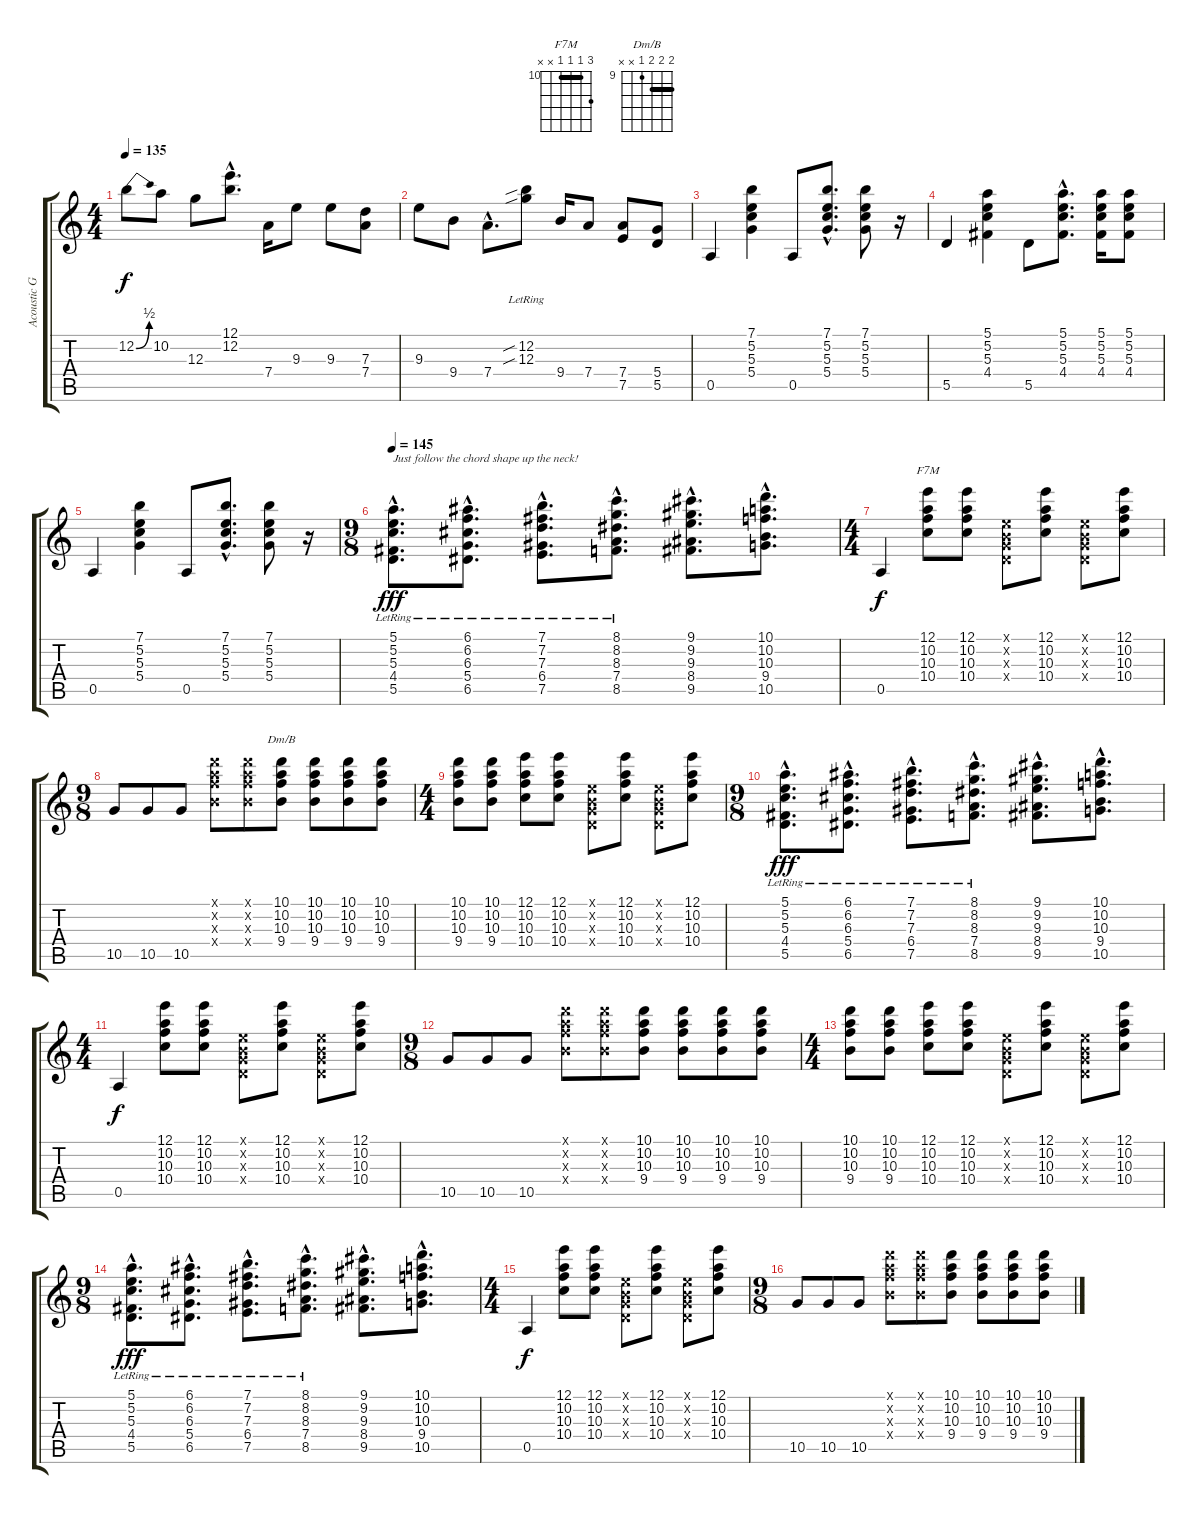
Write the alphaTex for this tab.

\track ("Acoustic Guitar" "Acoustic G") {instrument acousticguitarsteel}
\staff {score tabs}
\tuning (E4 B3 G3 D3 A2 E2) {hide}
\chord ("F7M" 12 10 10 10 x x) {firstfret 10 barre 10}
\chord ("Dm/B" 10 10 10 9 x x) {firstfret 9 barre 10}
\ts (4 4)
\tempo 135
\clef g2
\ks c
12.2{be (bend 0 0 60 2)}.8{dy f} 10.2.8 12.3.8 (12.1{hac} 12.2{hac}).8{d} 7.4.16 9.3.8 9.3.8 (7.3 7.4).8 |
9.3.8 9.4.8 7.4{hac}.8{d} (12.2{sib} 12.3{sib lr}).8 9.4.16 7.4.8 (7.4 7.5).8 (5.4 5.5).8 |
0.5.4 (7.1 5.2 5.3 5.4).4 0.5.8 (7.1{hac} 5.2{hac} 5.3{hac} 5.4{hac}).8{d} (7.1 5.2 5.3 5.4).8 r.16 |
5.5.4 (5.1 5.2 5.3 4.4).4 5.5.8 (5.1{hac} 5.2{hac} 5.3{hac} 4.4{hac}).8{d} (5.1 5.2 5.3 4.4).16 (5.1 5.2 5.3 4.4).8 |
0.5.4 (7.1 5.2 5.3 5.4).4 0.5.8 (7.1{hac} 5.2{hac} 5.3{hac} 5.4{hac}).8{d} (7.1 5.2 5.3 5.4).8 r.16 |
\ts (9 8)
\tempo 145
(5.1{hac lr} 5.2{hac} 5.3{hac} 4.4{hac} 5.5{hac}).8{d txt "Just follow the chord shape up the neck!" dy fff} (6.1{hac lr} 6.2{hac} 6.3{hac} 5.4{hac} 6.5{hac}).8{d} (7.1{hac lr} 7.2{hac} 7.3{hac} 6.4{hac} 7.5{hac}).8{d} (8.1{hac lr} 8.2{hac} 8.3{hac} 7.4{hac} 8.5{hac}).8{d} (9.1{hac} 9.2{hac} 9.3{hac} 8.4{hac} 9.5{hac}).8{d} (10.1{hac} 10.2{hac} 10.3{hac} 9.4{hac} 10.5{hac}).8{d} |
\ts (4 4)
0.5.4{dy f} (12.1 10.2 10.3 10.4).8{ch "F7M"} (12.1 10.2 10.3 10.4).8 (0.1{x} 0.2{x} 0.3{x} 0.4{x}).8 (12.1 10.2 10.3 10.4).8 (0.1{x} 0.2{x} 0.3{x} 0.4{x}).8 (12.1 10.2 10.3 10.4).8 |
\ts (9 8)
10.5.8 10.5.8 10.5.8 (10.1{x} 10.2{x} 10.3{x} 9.4{x}).8 (10.1{x} 10.2{x} 10.3{x} 9.4{x}).8 (10.1 10.2 10.3 9.4).8{ch "Dm/B"} (10.1 10.2 10.3 9.4).8 (10.1 10.2 10.3 9.4).8 (10.1 10.2 10.3 9.4).8 |
\ts (4 4)
(10.1 10.2 10.3 9.4).8 (10.1 10.2 10.3 9.4).8 (12.1 10.2 10.3 10.4).8 (12.1 10.2 10.3 10.4).8 (0.1{x} 0.2{x} 0.3{x} 0.4{x}).8 (12.1 10.2 10.3 10.4).8 (0.1{x} 0.2{x} 0.3{x} 0.4{x}).8 (12.1 10.2 10.3 10.4).8 |
\ts (9 8)
(5.1{hac lr} 5.2{hac} 5.3{hac} 4.4{hac} 5.5{hac}).8{d dy fff} (6.1{hac lr} 6.2{hac} 6.3{hac} 5.4{hac} 6.5{hac}).8{d} (7.1{hac lr} 7.2{hac} 7.3{hac} 6.4{hac} 7.5{hac}).8{d} (8.1{hac lr} 8.2{hac} 8.3{hac} 7.4{hac} 8.5{hac}).8{d} (9.1{hac} 9.2{hac} 9.3{hac} 8.4{hac} 9.5{hac}).8{d} (10.1{hac} 10.2{hac} 10.3{hac} 9.4{hac} 10.5{hac}).8{d} |
\ts (4 4)
0.5.4{dy f} (12.1 10.2 10.3 10.4).8 (12.1 10.2 10.3 10.4).8 (0.1{x} 0.2{x} 0.3{x} 0.4{x}).8 (12.1 10.2 10.3 10.4).8 (0.1{x} 0.2{x} 0.3{x} 0.4{x}).8 (12.1 10.2 10.3 10.4).8 |
\ts (9 8)
10.5.8 10.5.8 10.5.8 (10.1{x} 10.2{x} 10.3{x} 9.4{x}).8 (10.1{x} 10.2{x} 10.3{x} 9.4{x}).8 (10.1 10.2 10.3 9.4).8 (10.1 10.2 10.3 9.4).8 (10.1 10.2 10.3 9.4).8 (10.1 10.2 10.3 9.4).8 |
\ts (4 4)
(10.1 10.2 10.3 9.4).8 (10.1 10.2 10.3 9.4).8 (12.1 10.2 10.3 10.4).8 (12.1 10.2 10.3 10.4).8 (0.1{x} 0.2{x} 0.3{x} 0.4{x}).8 (12.1 10.2 10.3 10.4).8 (0.1{x} 0.2{x} 0.3{x} 0.4{x}).8 (12.1 10.2 10.3 10.4).8 |
\ts (9 8)
(5.1{hac lr} 5.2{hac} 5.3{hac} 4.4{hac} 5.5{hac}).8{d dy fff} (6.1{hac lr} 6.2{hac} 6.3{hac} 5.4{hac} 6.5{hac}).8{d} (7.1{hac lr} 7.2{hac} 7.3{hac} 6.4{hac} 7.5{hac}).8{d} (8.1{hac lr} 8.2{hac} 8.3{hac} 7.4{hac} 8.5{hac}).8{d} (9.1{hac} 9.2{hac} 9.3{hac} 8.4{hac} 9.5{hac}).8{d} (10.1{hac} 10.2{hac} 10.3{hac} 9.4{hac} 10.5{hac}).8{d} |
\ts (4 4)
0.5.4{dy f} (12.1 10.2 10.3 10.4).8 (12.1 10.2 10.3 10.4).8 (0.1{x} 0.2{x} 0.3{x} 0.4{x}).8 (12.1 10.2 10.3 10.4).8 (0.1{x} 0.2{x} 0.3{x} 0.4{x}).8 (12.1 10.2 10.3 10.4).8 |
\ts (9 8)
10.5.8 10.5.8 10.5.8 (10.1{x} 10.2{x} 10.3{x} 9.4{x}).8 (10.1{x} 10.2{x} 10.3{x} 9.4{x}).8 (10.1 10.2 10.3 9.4).8 (10.1 10.2 10.3 9.4).8 (10.1 10.2 10.3 9.4).8 (10.1 10.2 10.3 9.4).8
